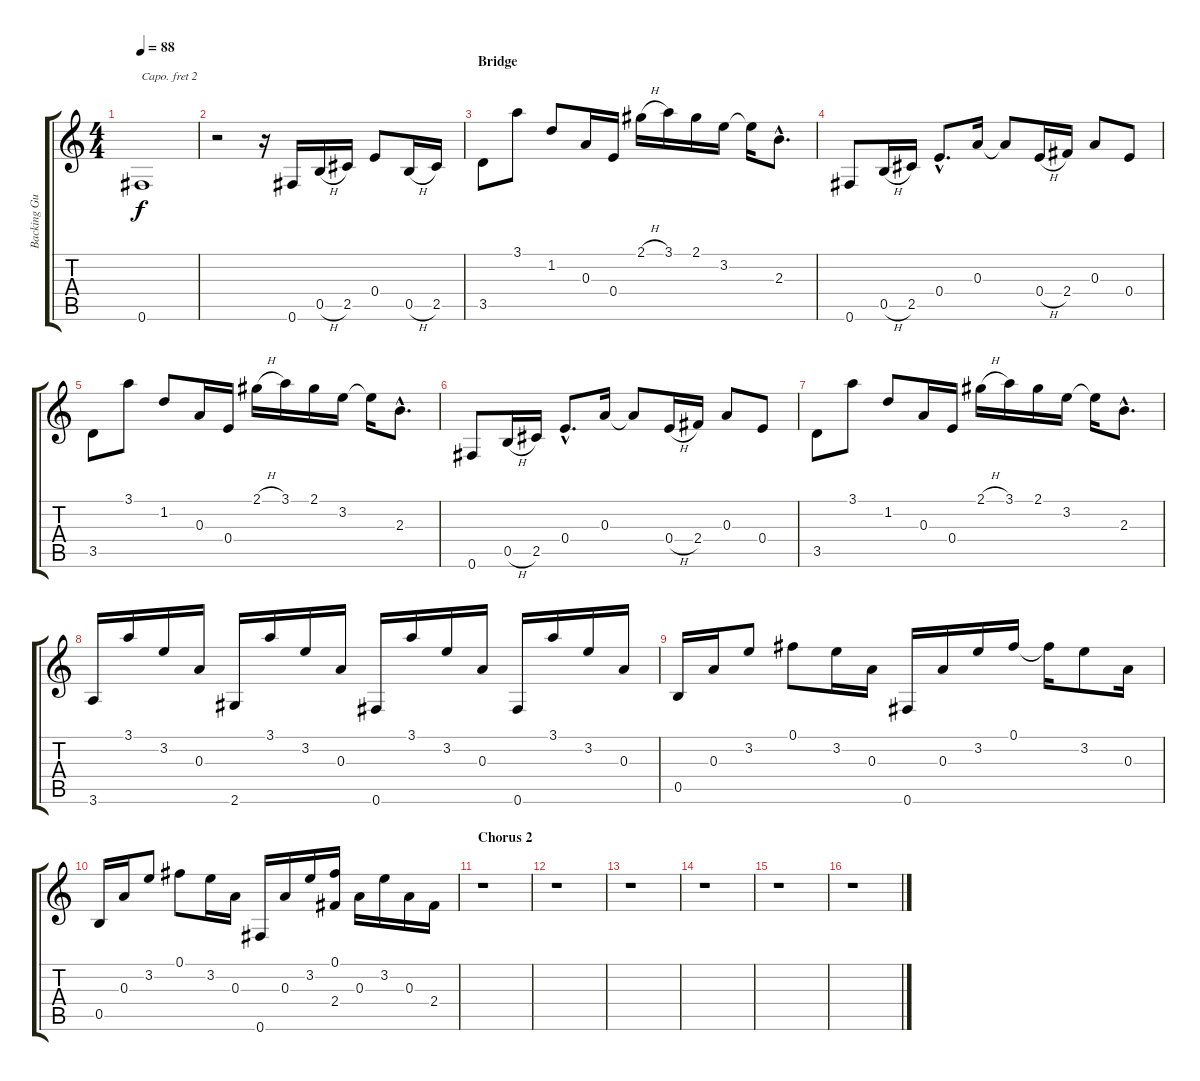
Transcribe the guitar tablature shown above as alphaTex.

\track ("Backing Guitars" "Backing Gu") {instrument distortionguitar}
\staff {score tabs}
\capo 2
\tuning (E4 B3 G3 D3 A2 E2) {hide}
\ts (4 4)
\tempo 88
\clef g2
\ks c
0.6.1{dy f} |
r.2 r.16 0.6.16 0.5{h}.16 2.5.16 0.4.8 0.5{h}.16 2.5.16 |
\section ("" "Bridge")
3.5.8 3.1.8 1.2.8 0.3.16 0.4.16 2.1{h}.16 3.1.16 2.1.16 3.2.16 3.2{t}.16 2.3{hac}.8{d} |
0.6.8 0.5{h}.16 2.5.16 0.4{hac}.8{d} 0.3.16 0.3{t}.8 0.4{h}.16 2.4.16 0.3.8 0.4.8 |
3.5.8 3.1.8 1.2.8 0.3.16 0.4.16 2.1{h}.16 3.1.16 2.1.16 3.2.16 3.2{t}.16 2.3{hac}.8{d} |
0.6.8 0.5{h}.16 2.5.16 0.4{hac}.8{d} 0.3.16 0.3{t}.8 0.4{h}.16 2.4.16 0.3.8 0.4.8 |
3.5.8 3.1.8 1.2.8 0.3.16 0.4.16 2.1{h}.16 3.1.16 2.1.16 3.2.16 3.2{t}.16 2.3{hac}.8{d} |
3.6.16 3.1.16 3.2.16 0.3.16 2.6.16 3.1.16 3.2.16 0.3.16 0.6.16 3.1.16 3.2.16 0.3.16 0.6.16 3.1.16 3.2.16 0.3.16 |
0.5.16 0.3.16 3.2.8 0.1.8 3.2.16 0.3.16 0.6.16 0.3.16 3.2.16 0.1.16 0.1{t}.16 3.2.8 0.3.16 |
0.5.16 0.3.16 3.2.8 0.1.8 3.2.16 0.3.16 0.6.16 0.3.16 3.2.16 (0.1 2.4).16 0.3.16 3.2.16 0.3.16 2.4.16 |
\section ("" "Chorus 2")
r.1 |
r.1 |
r.1 |
r.1 |
r.1 |
r.1
